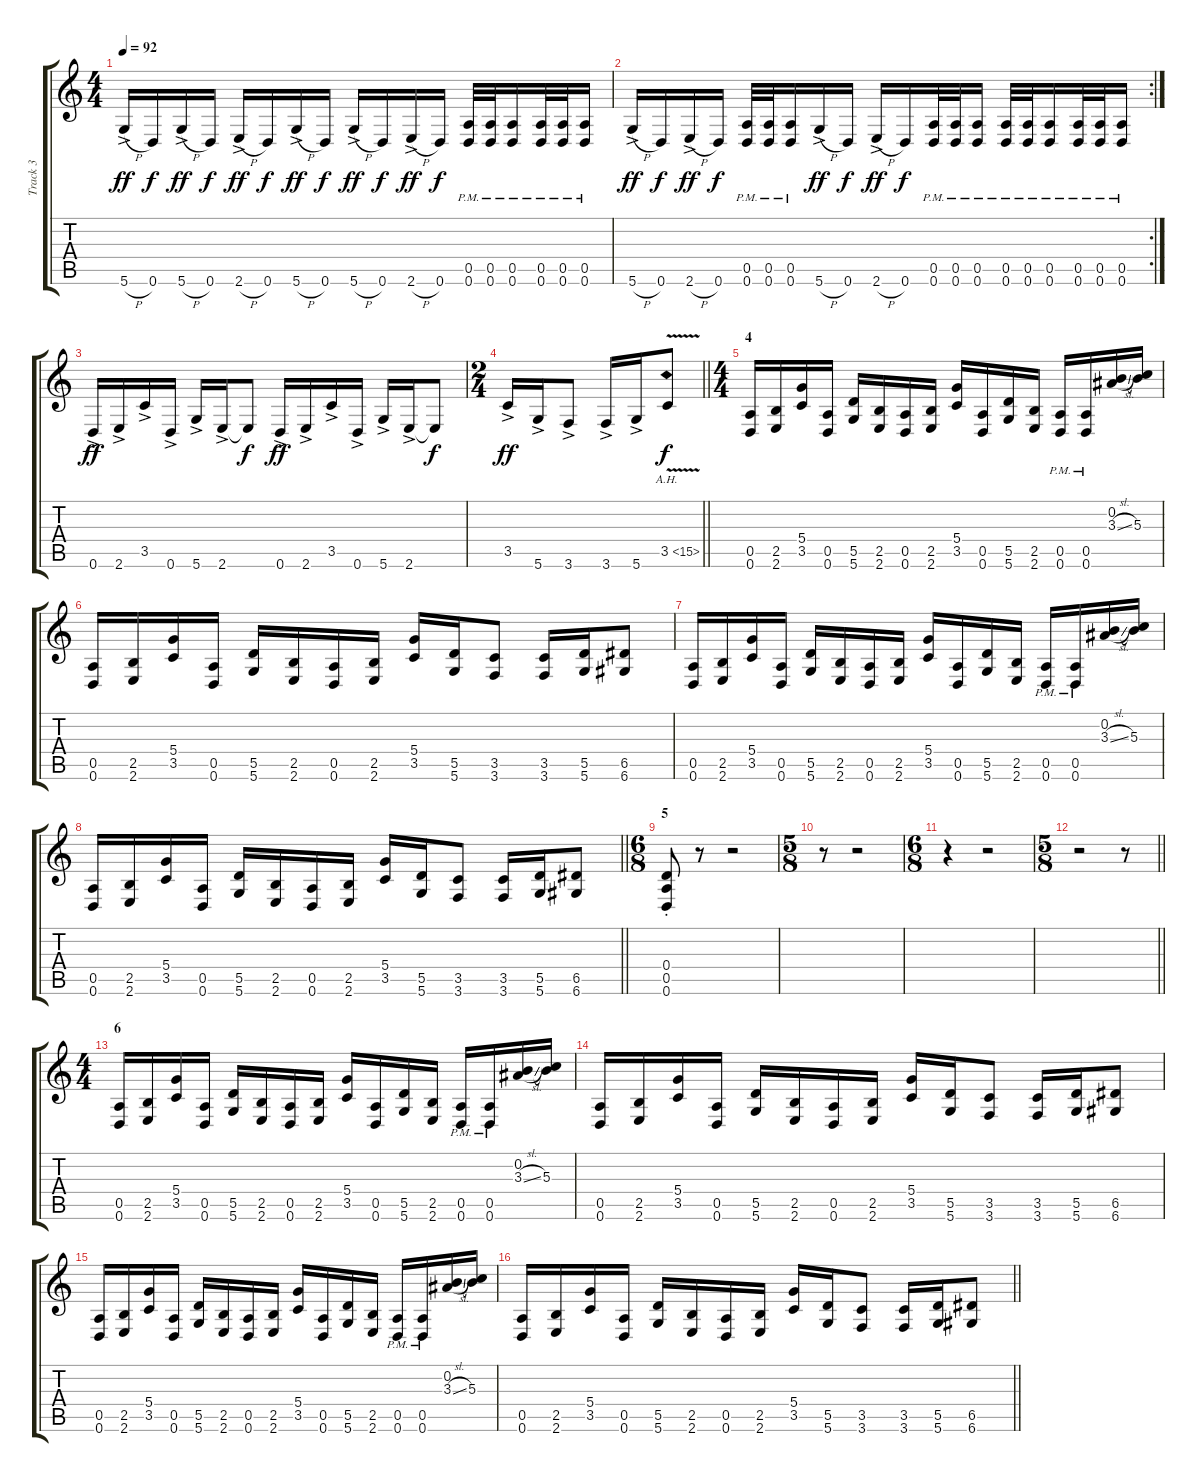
\track ("Track 3" "Track 3") {instrument distortionguitar}
\staff {score tabs}
\tuning (E4 B3 G3 D3 A2 D2) {hide}
\ts (4 4)
\tempo 92
\clef g2
\ks c
5.6{h ac}.16{dy ff} 0.6.16{dy f} 5.6{h ac}.16{dy ff} 0.6.16{dy f} 2.6{h ac}.16{dy ff} 0.6.16{dy f} 5.6{h ac}.16{dy ff} 0.6.16{dy f} 5.6{h ac}.16{dy ff} 0.6.16{dy f} 2.6{h ac}.16{dy ff} 0.6.16{dy f} (0.5{pm} 0.6{pm}).32 (0.5{pm} 0.6{pm}).32 (0.5{pm} 0.6{pm}).16 (0.5{pm} 0.6{pm}).32 (0.5{pm} 0.6{pm}).32 (0.5{pm} 0.6{pm}).16 |
\rc 2
5.6{h ac}.16{dy ff} 0.6.16{dy f} 2.6{h ac}.16{dy ff} 0.6.16{dy f} (0.5{pm} 0.6{pm}).32 (0.5{pm} 0.6{pm}).32 (0.5{pm} 0.6{pm}).16 5.6{h ac}.16{dy ff} 0.6.16{dy f} 2.6{h ac}.16{dy ff} 0.6.16{dy f} (0.5{pm} 0.6{pm}).32 (0.5{pm} 0.6{pm}).32 (0.5{pm} 0.6{pm}).16 (0.5{pm} 0.6{pm}).32 (0.5{pm} 0.6{pm}).32 (0.5{pm} 0.6{pm}).16 (0.5{pm} 0.6{pm}).32 (0.5{pm} 0.6{pm}).32 (0.5{pm} 0.6{pm}).16 |
0.6{ac}.16{dy ff} 2.6{ac}.16 3.5{ac}.16 0.6{ac}.16 5.6{ac}.16 2.6{ac}.16 2.6{t}.8{dy f} 0.6{ac}.16{dy ff} 2.6{ac}.16 3.5{ac}.16 0.6{ac}.16 5.6{ac}.16 2.6{ac}.16 2.6{t}.8{dy f} |
\ts (2 4)
\barLineRight lightlight
3.5{ac}.16{dy ff} 5.6{ac}.16 3.6{ac}.8 3.6{ac}.16 5.6{ac}.16 3.5{ah 12 v}.8{dy f} |
\ts (4 4)
\section ("" "4")
(0.5 0.6).16 (2.5 2.6).16 (5.4 3.5).16 (0.5 0.6).16 (5.5 5.6).16 (2.5 2.6).16 (0.5 0.6).16 (2.5 2.6).16 (5.4 3.5).16 (0.5 0.6).16 (5.5 5.6).16 (2.5 2.6).16 (0.5{pm} 0.6{pm}).16 (0.5{pm} 0.6{pm}).16 (0.2 3.3{sl}).16 (0.2{t} 5.3).16 |
(0.5 0.6).16 (2.5 2.6).16 (5.4 3.5).16 (0.5 0.6).16 (5.5 5.6).16 (2.5 2.6).16 (0.5 0.6).16 (2.5 2.6).16 (5.4 3.5).16 (5.5 5.6).16 (3.5 3.6).8 (3.5 3.6).16 (5.5 5.6).16 (6.5 6.6).8 |
(0.5 0.6).16 (2.5 2.6).16 (5.4 3.5).16 (0.5 0.6).16 (5.5 5.6).16 (2.5 2.6).16 (0.5 0.6).16 (2.5 2.6).16 (5.4 3.5).16 (0.5 0.6).16 (5.5 5.6).16 (2.5 2.6).16 (0.5{pm} 0.6{pm}).16 (0.5{pm} 0.6{pm}).16 (0.2 3.3{sl}).16 (0.2{t} 5.3).16 |
\barLineRight lightlight
(0.5 0.6).16 (2.5 2.6).16 (5.4 3.5).16 (0.5 0.6).16 (5.5 5.6).16 (2.5 2.6).16 (0.5 0.6).16 (2.5 2.6).16 (5.4 3.5).16 (5.5 5.6).16 (3.5 3.6).8 (3.5 3.6).16 (5.5 5.6).16 (6.5 6.6).8 |
\ts (6 8)
\section ("" "5")
(0.4{st} 0.5{st} 0.6{st}).8 r.8 r.2 |
\ts (5 8)
r.8 r.2 |
\ts (6 8)
r.4 r.2 |
\ts (5 8)
\barLineRight lightlight
r.2 r.8 |
\ts (4 4)
\section ("" "6")
(0.5 0.6).16 (2.5 2.6).16 (5.4 3.5).16 (0.5 0.6).16 (5.5 5.6).16 (2.5 2.6).16 (0.5 0.6).16 (2.5 2.6).16 (5.4 3.5).16 (0.5 0.6).16 (5.5 5.6).16 (2.5 2.6).16 (0.5{pm} 0.6{pm}).16 (0.5{pm} 0.6{pm}).16 (0.2 3.3{sl}).16 (0.2{t} 5.3).16 |
(0.5 0.6).16 (2.5 2.6).16 (5.4 3.5).16 (0.5 0.6).16 (5.5 5.6).16 (2.5 2.6).16 (0.5 0.6).16 (2.5 2.6).16 (5.4 3.5).16 (5.5 5.6).16 (3.5 3.6).8 (3.5 3.6).16 (5.5 5.6).16 (6.5 6.6).8 |
(0.5 0.6).16 (2.5 2.6).16 (5.4 3.5).16 (0.5 0.6).16 (5.5 5.6).16 (2.5 2.6).16 (0.5 0.6).16 (2.5 2.6).16 (5.4 3.5).16 (0.5 0.6).16 (5.5 5.6).16 (2.5 2.6).16 (0.5{pm} 0.6{pm}).16 (0.5{pm} 0.6{pm}).16 (0.2 3.3{sl}).16 (0.2{t} 5.3).16 |
\barLineRight lightlight
(0.5 0.6).16 (2.5 2.6).16 (5.4 3.5).16 (0.5 0.6).16 (5.5 5.6).16 (2.5 2.6).16 (0.5 0.6).16 (2.5 2.6).16 (5.4 3.5).16 (5.5 5.6).16 (3.5 3.6).8 (3.5 3.6).16 (5.5 5.6).16 (6.5 6.6).8
